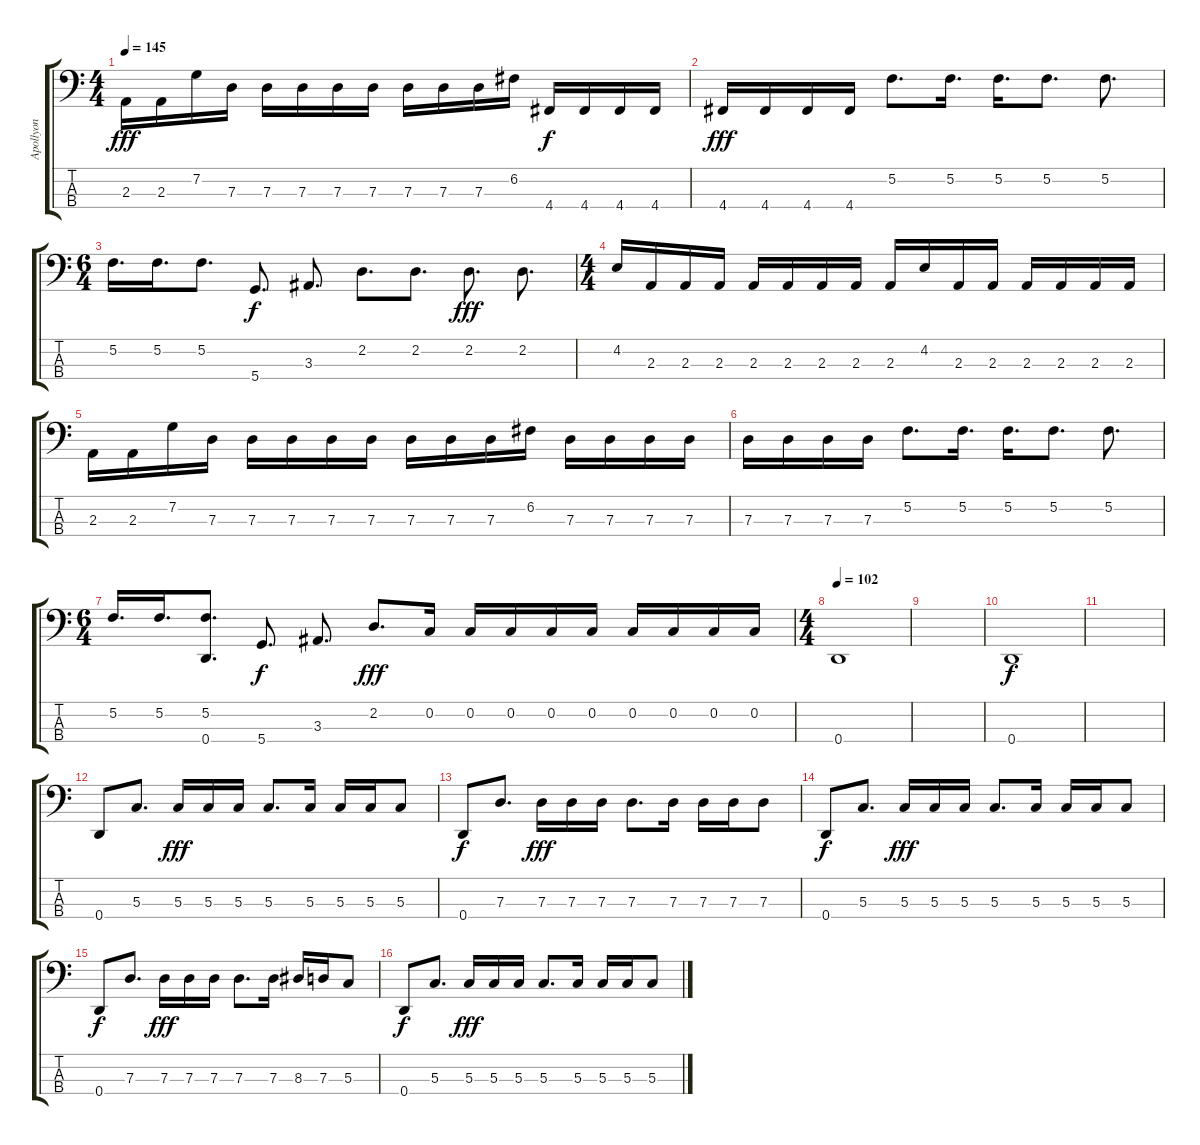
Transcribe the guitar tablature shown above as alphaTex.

\track ("Apollyon" "Apollyon") {instrument electricbassfinger}
\staff {score tabs}
\tuning (F2 C2 G1 D1) {hide}
\ts (4 4)
\tempo 145
\clef f4
\ks c
2.3.16{dy fff} 2.3.16 7.2.16 7.3.16 7.3.16 7.3.16 7.3.16 7.3.16 7.3.16 7.3.16 7.3.16 6.2.16 4.4.16{dy f} 4.4.16 4.4.16 4.4.16 |
4.4.16{dy fff} 4.4.16 4.4.16 4.4.16 5.2.8{d} 5.2.16{d} 5.2.16{d} 5.2.8{d} 5.2.8{d} |
\ts (6 4)
5.2.16{d} 5.2.16{d} 5.2.8{d} 5.4.8{d dy f} 3.3.8{d} 2.2.8{d} 2.2.8{d} 2.2.8{d dy fff} 2.2.8{d} |
\ts (4 4)
4.2.16 2.3.16 2.3.16 2.3.16 2.3.16 2.3.16 2.3.16 2.3.16 2.3.16 4.2.16 2.3.16 2.3.16 2.3.16 2.3.16 2.3.16 2.3.16 |
2.3.16 2.3.16 7.2.16 7.3.16 7.3.16 7.3.16 7.3.16 7.3.16 7.3.16 7.3.16 7.3.16 6.2.16 7.3.16 7.3.16 7.3.16 7.3.16 |
7.3.16 7.3.16 7.3.16 7.3.16 5.2.8{d} 5.2.16{d} 5.2.16{d} 5.2.8{d} 5.2.8{d} |
\ts (6 4)
5.2.16{d} 5.2.16{d} (5.2 0.4).8{d} 5.4.8{d dy f} 3.3.8{d} 2.2.8{d dy fff} 0.2.16 0.2.16 0.2.16 0.2.16 0.2.16 0.2.16 0.2.16 0.2.16 0.2.16 |
\ts (4 4)
\tempo 102
0.4.1 |
|
0.4.1{dy f} |
|
0.4.8 5.3.8{d} 5.3.16{dy fff} 5.3.16 5.3.16 5.3.8{d} 5.3.16 5.3.16 5.3.16 5.3.8 |
0.4.8{dy f} 7.3.8{d} 7.3.16{dy fff} 7.3.16 7.3.16 7.3.8{d} 7.3.16 7.3.16 7.3.16 7.3.8 |
0.4.8{dy f} 5.3.8{d} 5.3.16{dy fff} 5.3.16 5.3.16 5.3.8{d} 5.3.16 5.3.16 5.3.16 5.3.8 |
0.4.8{dy f} 7.3.8{d} 7.3.16{dy fff} 7.3.16 7.3.16 7.3.8{d} 7.3.16 8.3.16 7.3.16 5.3.8 |
0.4.8{dy f} 5.3.8{d} 5.3.16{dy fff} 5.3.16 5.3.16 5.3.8{d} 5.3.16 5.3.16 5.3.16 5.3.8
